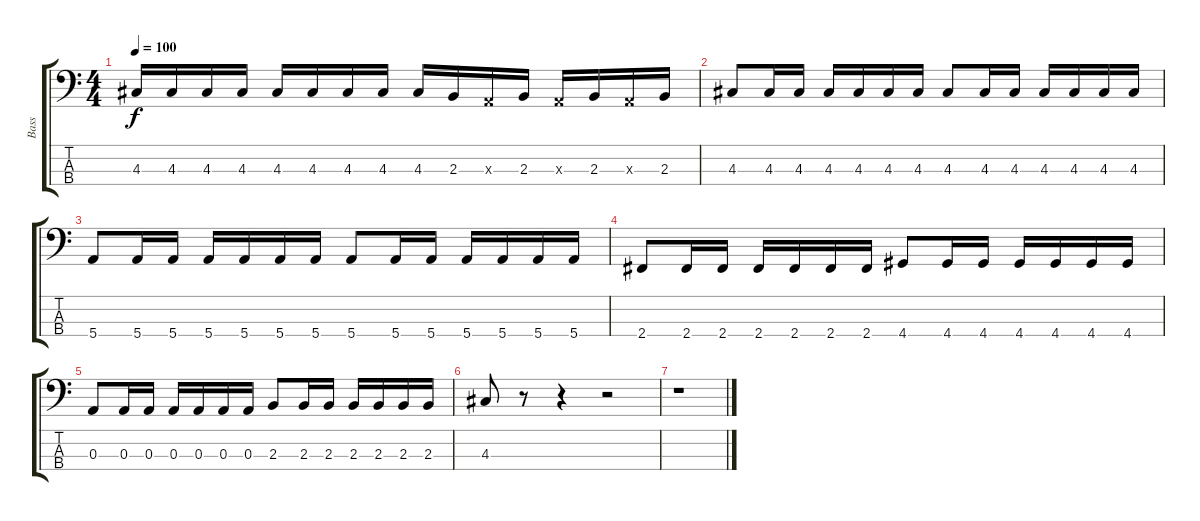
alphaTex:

\track ("Bass" "Bass") {instrument electricbassfinger}
\staff {score tabs}
\tuning (G2 D2 A1 E1) {hide}
\ts (4 4)
\tempo 100
\clef f4
\ks c
4.3.16{dy f} 4.3.16 4.3.16 4.3.16 4.3.16 4.3.16 4.3.16 4.3.16 4.3.16 2.3.16 0.3{x}.16 2.3.16 0.3{x}.16 2.3.16 0.3{x}.16 2.3.16 |
4.3.8 4.3.16 4.3.16 4.3.16 4.3.16 4.3.16 4.3.16 4.3.8 4.3.16 4.3.16 4.3.16 4.3.16 4.3.16 4.3.16 |
5.4.8 5.4.16 5.4.16 5.4.16 5.4.16 5.4.16 5.4.16 5.4.8 5.4.16 5.4.16 5.4.16 5.4.16 5.4.16 5.4.16 |
2.4.8 2.4.16 2.4.16 2.4.16 2.4.16 2.4.16 2.4.16 4.4.8 4.4.16 4.4.16 4.4.16 4.4.16 4.4.16 4.4.16 |
0.3.8 0.3.16 0.3.16 0.3.16 0.3.16 0.3.16 0.3.16 2.3.8 2.3.16 2.3.16 2.3.16 2.3.16 2.3.16 2.3.16 |
4.3.8 r.8 r.4 r.2 |
r.1
